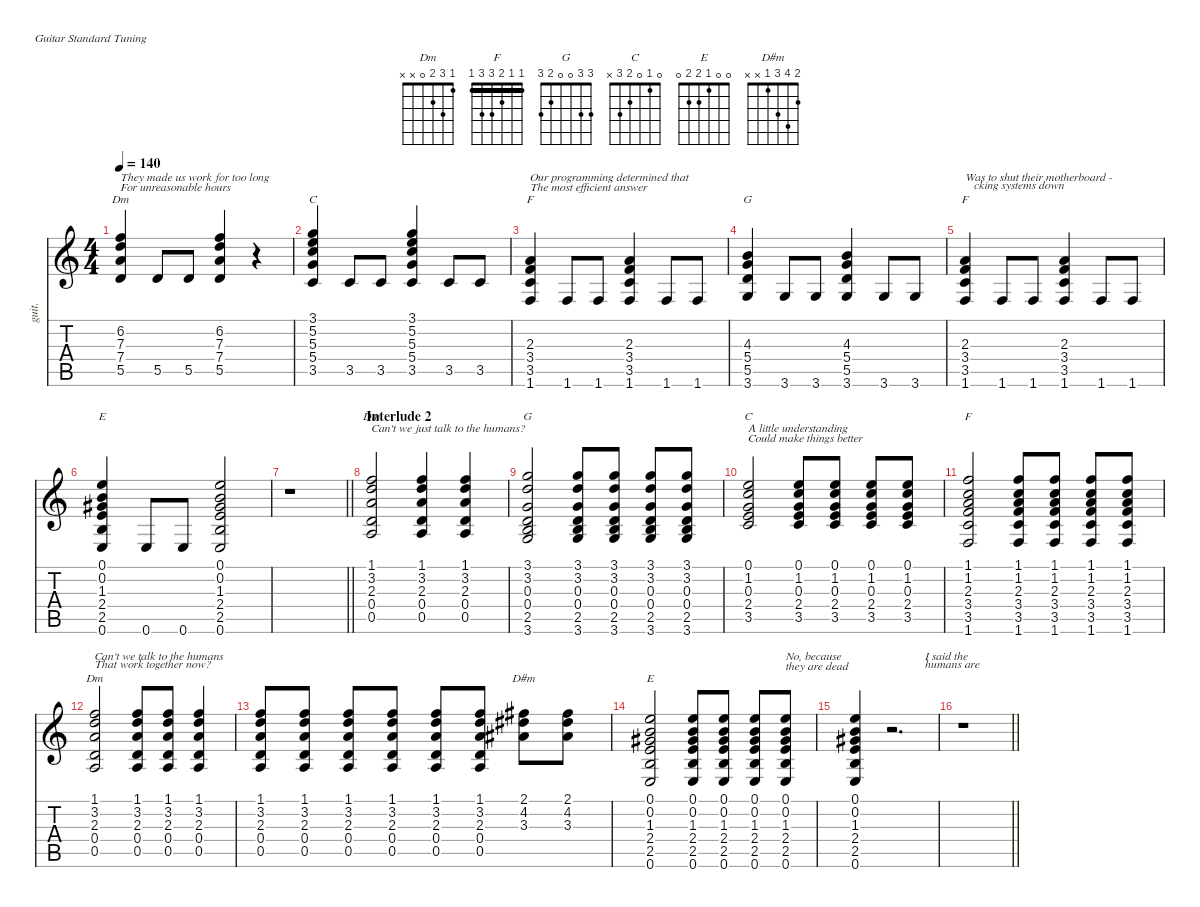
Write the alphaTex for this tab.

\defaultSystemsLayout 4
\hideDynamics
\bracketExtendMode nobrackets
\otherSystemsTrackNameOrientation horizontal
\track ("Guitar1,2-2" "guit.") {defaultSystemsLayout 4 instrument acousticguitarnylon}
\staff {score tabs}
\tuning (E4 B3 G3 D3 A2 E2)
\chord ("Dm" x 6 7 7 5 x) {firstfret 5 showfingering false}
\chord ("F" x x 2 3 3 1) {showfingering false}
\chord ("G" x x 4 5 5 3) {showfingering false}
\chord ("C" 3 5 5 5 3 x) {showfingering false barre 3}
\chord ("E" 0 0 1 2 2 0) {showfingering false}
\chord ("Dm" 1 3 2 0 x x) {showfingering false}
\chord ("G" 3 3 0 0 2 3) {showfingering false}
\chord ("C" 0 1 0 2 3 x) {showfingering false}
\chord ("F" 1 1 2 3 3 1) {showfingering false barre (1 1)}
\chord ("D#m" 2 4 3 1 x x) {showfingering false}
\ts (4 4)
\tempo 140
\clef g2
\ks aminor
(6.2 7.3 7.4 5.5).4{ch "Dm" txt "They made us work for too long\nFor unreasonable hours" dy f} 5.5.8 5.5.8 (6.2 7.3 7.4 5.5).4 r.4 |
(3.1 5.2 5.3 5.4 3.5).4{ch "C"} 3.5.8 3.5.8 (3.1 5.2 5.3 5.4 3.5).4 3.5.8 3.5.8 |
(2.3 3.4 3.5 1.6).4{ch "F" txt "Our programming determined that\nThe most efficient answer"} 1.6.8 1.6.8 (2.3 3.4 3.5 1.6).4 1.6.8 1.6.8 |
(4.3 5.4 5.5 3.6).4{ch "G"} 3.6.8 3.6.8 (4.3 5.4 5.5 3.6).4 3.6.8 3.6.8 |
(2.3 3.4 3.5 1.6).4{ch "F" txt "Was to shut their motherboard - \n   cking systems down"} 1.6.8 1.6.8 (2.3 3.4 3.5 1.6).4 1.6.8 1.6.8 |
(0.1 0.2 1.3{acc #} 2.4 2.5 0.6).4{ch "E"} 0.6.8{dy mf} 0.6.8 (0.1 0.2 1.3{acc #} 2.4 2.5 0.6).2{dy f} |
\barLineRight lightlight
r.1 |
\section ("" "Interlude 2")
(1.1 3.2 2.3 0.4 0.5).2{ch "Dm" txt "Can't we just talk to the humans?"} (1.1 3.2 2.3 0.4 0.5).4 (0.5 0.4 2.3 3.2 1.1).4 |
(3.1 3.2 0.3 0.4 2.5 3.6).2{ch "G"} (3.1 3.2 0.3 0.4 2.5 3.6).8 (3.6 2.5 0.4 0.3 3.2 3.1).8 (3.6 2.5 0.4 0.3 3.2 3.1).8 (3.6 2.5 0.4 0.3 3.2 3.1).8 |
(0.1 1.2 0.3 2.4 3.5).2{ch "C" txt "A little understanding \nCould make things better"} (0.1 1.2 0.3 2.4 3.5).8 (3.5 2.4 0.3 1.2 0.1).8 (3.5 2.4 0.1 1.2 0.3).8 (3.5 2.4 0.1 1.2 0.3).8 |
(1.1 1.2 2.3 3.4 3.5 1.6).2{ch "F"} (1.1 1.2 2.3 3.4 3.5 1.6).8 (1.6 3.5 3.4 2.3 1.2 1.1).8 (1.6 3.5 3.4 2.3 1.2 1.1).8 (1.6 3.5 3.4 2.3 1.2 1.1).8 |
(1.1 3.2 2.3 0.4 0.5).2{ch "Dm" txt "Can't we talk to the humans\nThat work together now?"} (1.1 3.2 0.4 0.5 2.3).8 (0.5 0.4 2.3 3.2 1.1).8 (0.5 0.4 2.3 3.2 1.1).4 |
(1.1 3.2 2.3 0.4 0.5).8 (1.1 3.2 2.3 0.4 0.5).8 (1.1 3.2 2.3 0.4 0.5).8 (1.1 3.2 2.3 0.4 0.5).8 (1.1 3.2 2.3 0.4 0.5).8 (0.5 0.4 2.3 3.2 1.1).8 (2.1{acc #} 4.2{acc #} 3.3{acc #}).8{ch "D#m"} (2.1{acc #} 4.2{acc #} 3.3{acc #}).8 |
(0.1 0.2 1.3{acc #} 2.4 2.5 0.6).2{ch "E" dy mf} (0.1 0.2 1.3{acc #} 2.4 2.5 0.6).8 (0.1 0.2 1.3{acc #} 2.4 2.5 0.6).8 (0.1 0.2 1.3{acc #} 2.4 2.5 0.6).8 (0.1 0.2 1.3{acc #} 2.4 2.5 0.6).8{txt "No, because \nthey are dead"} |
(0.6 2.5 2.4 1.3{acc #} 0.2 0.1).4 r.2{d txt "           I said the \n           humans are"} |
\barLineRight lightlight
r.1
